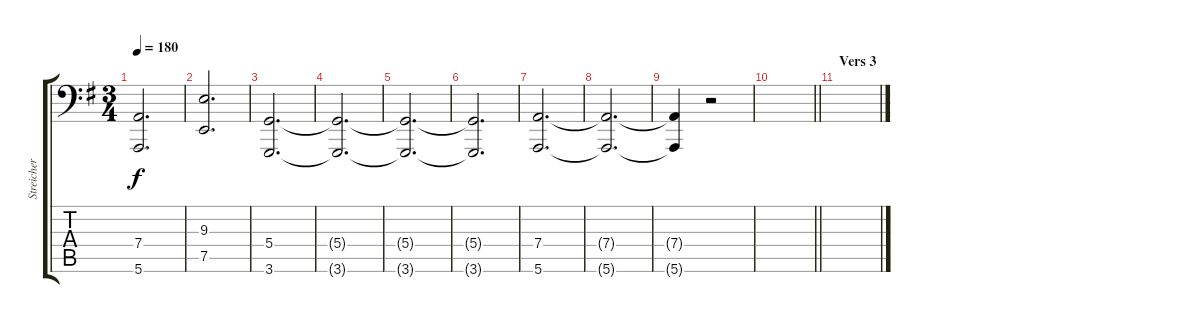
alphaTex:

\track ("Streicher" "Streicher") {instrument stringensemble1}
\staff {score tabs}
\tuning (E3 B2 G2 D2 A1 E1) {hide}
\ts (3 4)
\tempo 180
\clef f4
\ks eminor
(7.4 5.6).2{d dy f} |
(9.3 7.5).2{d} |
(5.4 3.6).2{d} |
(5.4{t} 3.6{t}).2{d} |
(5.4{t} 3.6{t}).2{d} |
(5.4{t} 3.6{t}).2{d} |
(7.4 5.6).2{d} |
(7.4{t} 5.6{t}).2{d} |
(7.4{t} 5.6{t}).4 r.2 |
\barLineRight lightlight
|
\section ("" "Vers 3")
